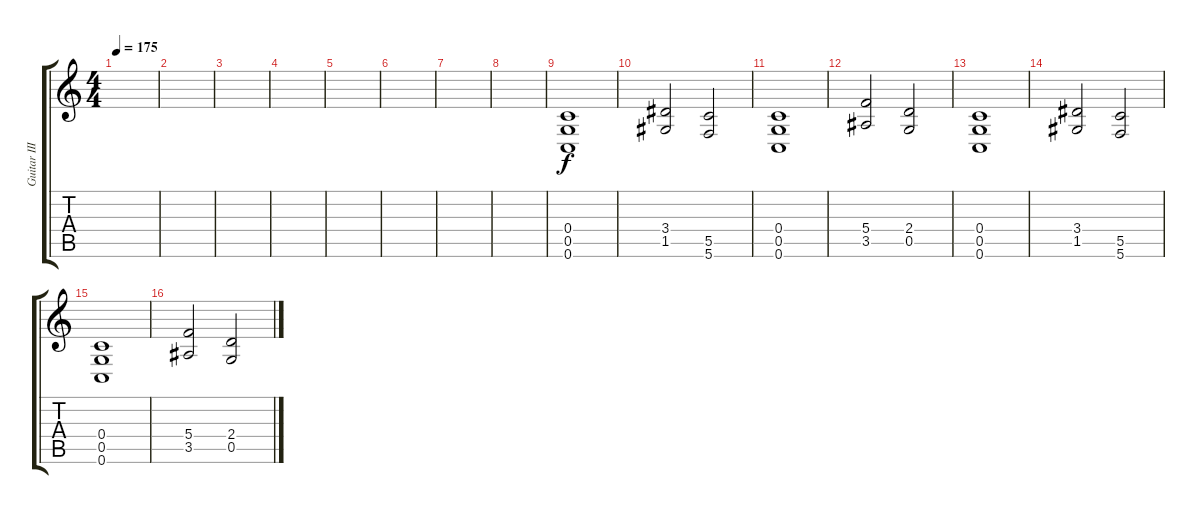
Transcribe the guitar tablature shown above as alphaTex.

\track ("Guitar III" "Guitar III") {instrument distortionguitar}
\staff {score tabs}
\tuning (D4 A3 F3 C3 G2 C2) {hide}
\ts (4 4)
\tempo 175
\clef g2
\ks c
|
|
|
|
|
|
|
|
(0.4 0.5 0.6).1 |
(3.4 1.5).2 (5.5 5.6).2 |
(0.4 0.5 0.6).1 |
(5.4 3.5).2 (2.4 0.5).2 |
(0.4 0.5 0.6).1 |
(3.4 1.5).2 (5.5 5.6).2 |
(0.4 0.5 0.6).1 |
(5.4 3.5).2 (2.4 0.5).2
